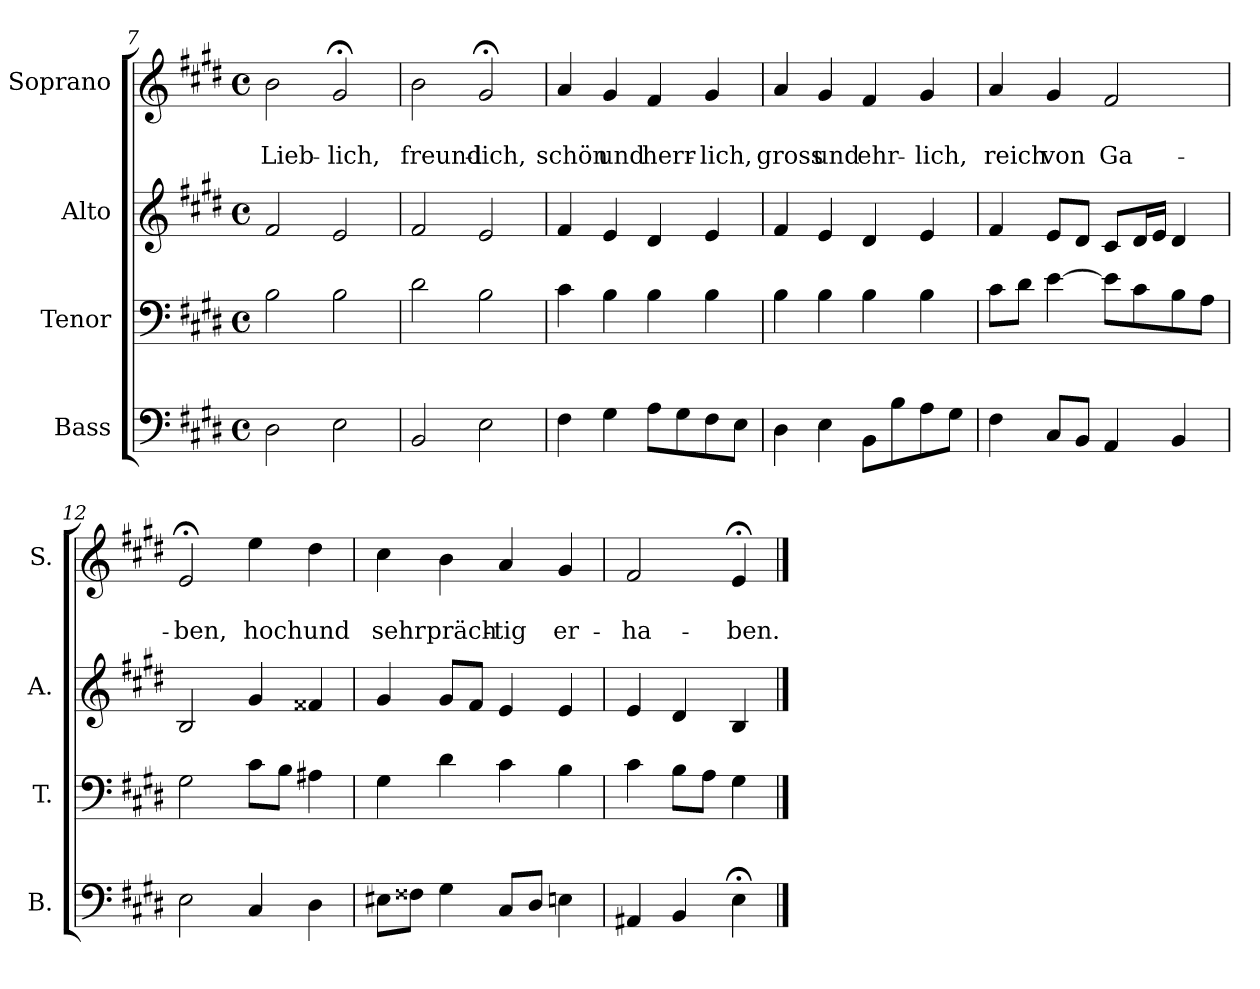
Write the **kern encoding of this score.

**kern	**kern	**kern	**kern	**text	**text
*part4	*part3	*part2	*part1	*part1	*part1
*staff4	*staff3	*staff2	*staff1	*staff1	*staff1
*I"Bass	*I"Tenor	*I"Alto	*I"Soprano	*	*
*I'B.	*I'T.	*I'A.	*I'S.	*	*
*clefF4	*clefF4	*clefG2	*clefG2	*	*
*k[f#c#g#d#]	*k[f#c#g#d#]	*k[f#c#g#d#]	*k[f#c#g#d#]	*	*
*E:	*E:	*E:	*E:	*	*
*M4/4	*M4/4	*M4/4	*M4/4	*	*
*met(c)	*met(c)	*met(c)	*met(c)	*	*
=7	=7	=7	=7	=7	=7
2D#\	2B\	2f#/	2b\	.	Lieb-
2E\	2B\	2e/	2g#;</	.	-lich,
=8	=8	=8	=8	=8	=8
2BB/	2d#\	2f#/	2b\	.	freund-
2E\	2B\	2e/	2g#;</	.	-lich,
=9	=9	=9	=9	=9	=9
4F#\	4c#\	4f#/	4a/	.	schön
4G#\	4B\	4e/	4g#/	.	und
8A\L	4B\	4d#/	4f#/	.	herr-
8G#\	.	.	.	.	.
8F#\	4B\	4e/	4g#/	.	-lich,
8E\J	.	.	.	.	.
!!LO:PB:g=z
=10	=10	=10	=10	=10	=10
4D#\	4B\	4f#/	4a/	.	gross
4E\	4B\	4e/	4g#/	.	und
8BB\L	4B\	4d#/	4f#/	.	ehr-
8B\	.	.	.	.	.
8A\	4B\	4e/	4g#/	.	-lich,
8G#\J	.	.	.	.	.
=11	=11	=11	=11	=11	=11
4F#\	8c#\L	4f#/	4a/	.	reich
.	8d#\J	.	.	.	.
8C#/L	[4e\	8e/L	4g#/	.	von
8BB/J	.	8d#/J	.	.	.
4AA/	8e\L]	8c#/L	2f#/	.	Ga-
.	8c#\	16d#/L	.	.	.
.	.	16e/JJ	.	.	.
4BB/	8B\	4d#/	.	.	.
.	8A\J	.	.	.	.
=12	=12	=12	=12	=12	=12
2E\	2G#\	2B/	2e;</	.	-ben,
4C#/	8c#\L	4g#/	4ee\	.	hoch
.	8B\J	.	.	.	.
4D#\	4A#X\	4f##X/	4dd#\	.	und
=13	=13	=13	=13	=13	=13
8E#X\L	4G#\	4g#/	4cc#\	.	sehr
8F##X\J	.	.	.	.	.
4G#\	4d#\	8g#/L	4b\	.	präch-
.	.	8f#/J	.	.	.
8C#/L	4c#\	4e/	4a/	.	-tig
8D#/J	.	.	.	.	.
4En\	4B\	4e/	4g#/	.	er-
=14	=14	=14	=14	=14	=14
4AA#X/	4c#\	4e/	2f#/	.	-ha-
4BB/	8B\L	4d#/	.	.	.
.	8A\J	.	.	.	.
4E;<\	4G#\	4B/	4e;</	.	-ben.
==	==	==	==	==	==
*-	*-	*-	*-	*-	*-
